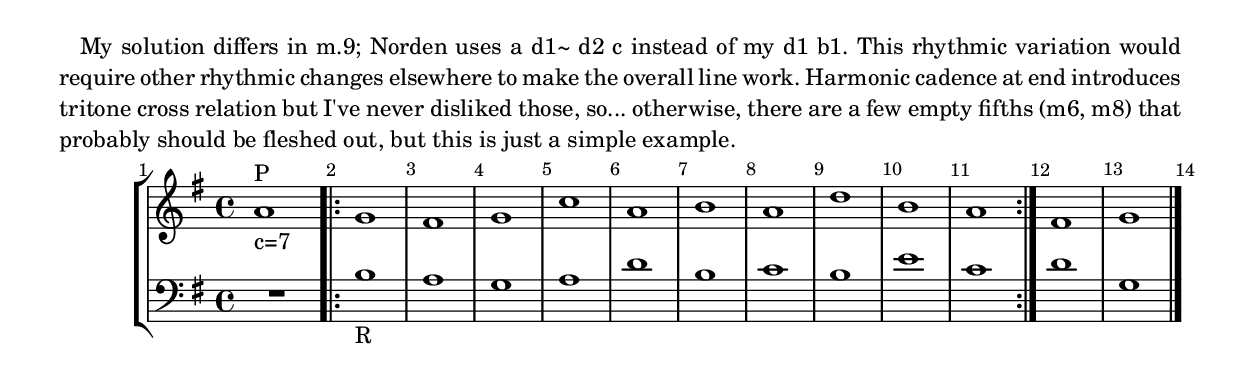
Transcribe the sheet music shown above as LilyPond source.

% LilyPond engraving system - http://www.lilypond.org/
%
% Ex. 25 from Canon book, p. 37.
%
% timidity --config-file=organ.cfg

\version "2.14.0"
\include "articulate.ly"

#(define-markup-list-command (paragraph layout props args) (markup-list?)
 (interpret-markup-list layout props
   (make-justified-lines-markup-list (cons (make-hspace-markup 2) args))))

%                                                                           %
%%%%%%%%%%%%%%%%%%%%%%%%%%%%%%%     Upper     %%%%%%%%%%%%%%%%%%%%%%%%%%%%%%%
%                                                                           %

\markuplines { \paragraph {
My solution differs in m.9; Norden uses a d1~ d2 c instead of my d1
b1. This rhythmic variation would require other rhythmic changes
elsewhere to make the overall line work. Harmonic cadence at end
introduces tritone cross relation but I've never disliked those, so...
otherwise, there are a few empty fifths (m6, m8) that probably should
be fleshed out, but this is just a simple example.
} }

voiceone = \relative a' {
  \set Score.tempoHideNote = ##t
  \tempo 4=192
  \key a \dorian

  a1^"P"_"c=7"
  \repeat volta 2 {
    g fis g c a b a d b a
  }
  % aaand then have harmony take reigns for stock cadence, though this
  % does introduce a tritone cross relation with the C in the lower voice
  % prior measure.
  fis1 g
}

%                                                                           %
%%%%%%%%%%%%%%%%%%%%%%%%%%%%%%%     Lower     %%%%%%%%%%%%%%%%%%%%%%%%%%%%%%%
%                                                                           %

voicetwo = \relative b {
  \key a \dorian

  R1
  \repeat volta 2 {
    b_"R" a g a d b c b e c
  }
  d1 g,
}

%                                                                           %
%%%%%%%%%%%%%%%%%%%%%%%%%%%%%%%     Misc.     %%%%%%%%%%%%%%%%%%%%%%%%%%%%%%%
%                                                                           %

upper = {
  \clef treble
  \voiceone

  \bar "|."
}

lower = {
  \clef bass
  \voicetwo

  \bar "|."
}

%pedal = {
%}

theblackdots = {
  <<
    \new StaffGroup <<
      \override Score.BarNumber #'break-visibility = #'#(#t #t #t)
      \set Score.barNumberVisibility = #(every-nth-bar-number-visible 1)

%     \set PianoStaff.pedalSustainStyle = #'bracket

      \new Staff = "upper" \upper
      \new Staff = "lower" \lower
%     \new Dynamics = "pedal" \pedal
    >>
  >>
}

themusic = {
  <<
    \new PianoStaff <<
      \set Score.midiChannelMapping = #'instrument
      \new Staff = "upper" \upper
      \new Staff = "lower" \lower
    % as otherwise Dynamics are not picked up on by player
%     \new Staff = "pedal" \pedal
    >>
  >>
}

\score {
  \theblackdots
  \layout { }
}
\score {
% DBG
  \unfoldRepeats \articulate { \themusic }
% \articulate { \themusic }
  \midi { }
}
